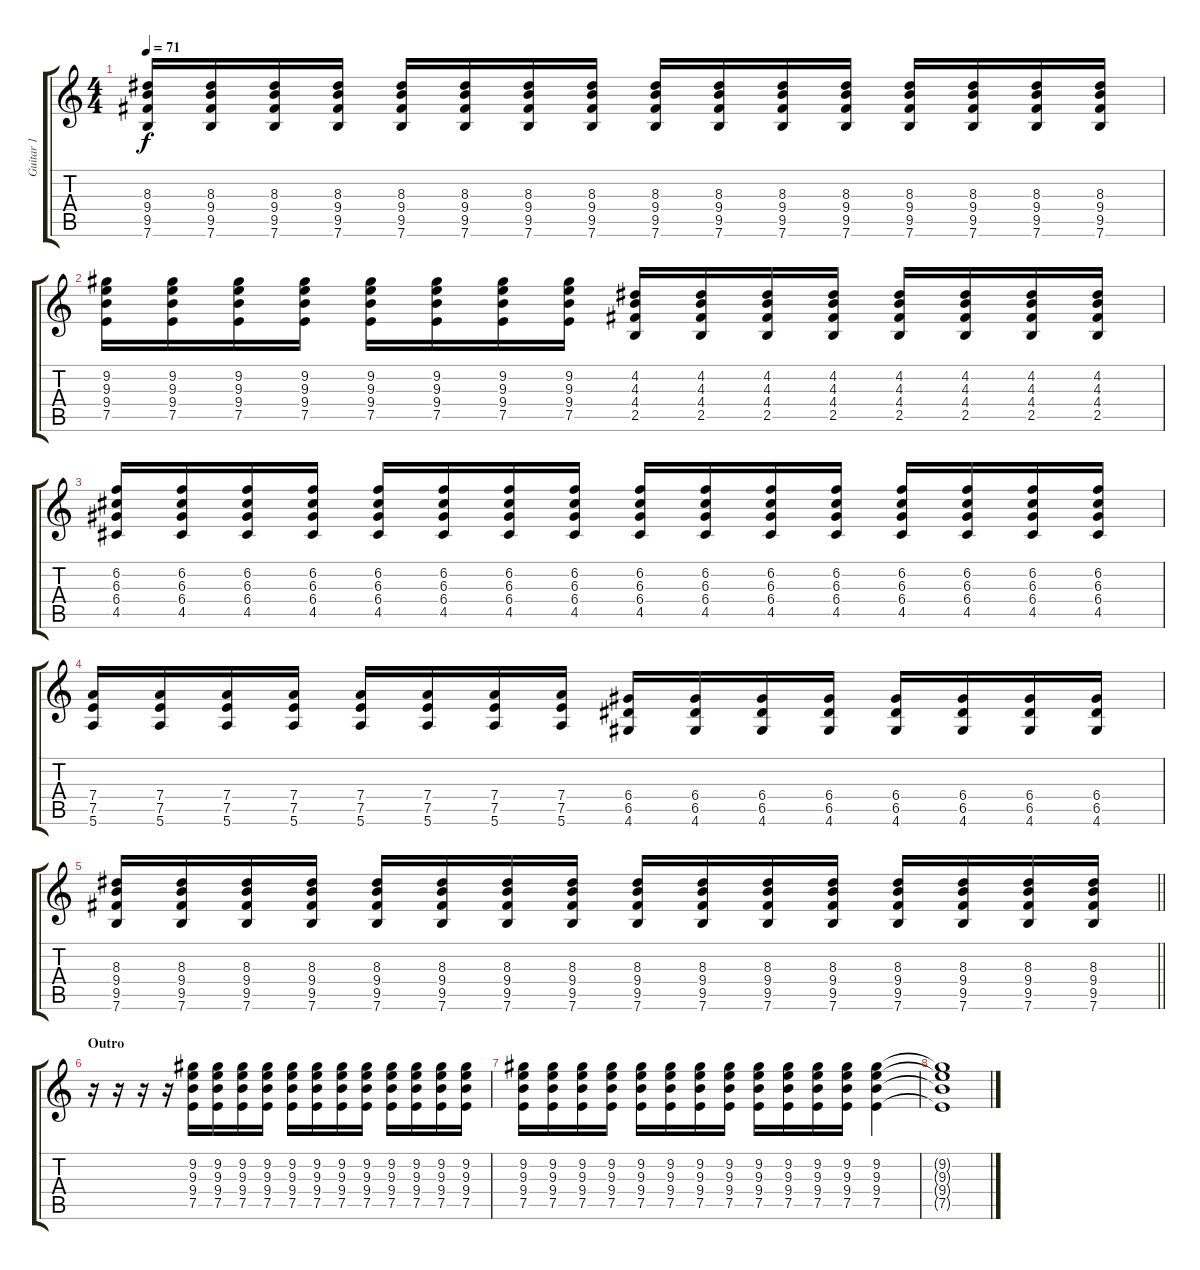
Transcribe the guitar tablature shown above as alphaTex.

\track ("Guitar 1" "Guitar 1") {instrument electricguitarclean}
\staff {score tabs}
\tuning (E4 B3 G3 D3 A2 E2) {hide}
\ts (4 4)
\tempo 71
\clef g2
\ks c
(8.3 9.4 9.5 7.6).16{dy f} (8.3 9.4 9.5 7.6).16 (8.3 9.4 9.5 7.6).16 (8.3 9.4 9.5 7.6).16 (8.3 9.4 9.5 7.6).16 (8.3 9.4 9.5 7.6).16 (8.3 9.4 9.5 7.6).16 (8.3 9.4 9.5 7.6).16 (8.3 9.4 9.5 7.6).16 (8.3 9.4 9.5 7.6).16 (8.3 9.4 9.5 7.6).16 (8.3 9.4 9.5 7.6).16 (8.3 9.4 9.5 7.6).16 (8.3 9.4 9.5 7.6).16 (8.3 9.4 9.5 7.6).16 (8.3 9.4 9.5 7.6).16 |
(9.2 9.3 9.4 7.5).16 (9.2 9.3 9.4 7.5).16 (9.2 9.3 9.4 7.5).16 (9.2 9.3 9.4 7.5).16 (9.2 9.3 9.4 7.5).16 (9.2 9.3 9.4 7.5).16 (9.2 9.3 9.4 7.5).16 (9.2 9.3 9.4 7.5).16 (4.2 4.3 4.4 2.5).16 (4.2 4.3 4.4 2.5).16 (4.2 4.3 4.4 2.5).16 (4.2 4.3 4.4 2.5).16 (4.2 4.3 4.4 2.5).16 (4.2 4.3 4.4 2.5).16 (4.2 4.3 4.4 2.5).16 (4.2 4.3 4.4 2.5).16 |
(6.2 6.3 6.4 4.5).16 (6.2 6.3 6.4 4.5).16 (6.2 6.3 6.4 4.5).16 (6.2 6.3 6.4 4.5).16 (6.2 6.3 6.4 4.5).16 (6.2 6.3 6.4 4.5).16 (6.2 6.3 6.4 4.5).16 (6.2 6.3 6.4 4.5).16 (6.2 6.3 6.4 4.5).16 (6.2 6.3 6.4 4.5).16 (6.2 6.3 6.4 4.5).16 (6.2 6.3 6.4 4.5).16 (6.2 6.3 6.4 4.5).16 (6.2 6.3 6.4 4.5).16 (6.2 6.3 6.4 4.5).16 (6.2 6.3 6.4 4.5).16 |
(7.4 7.5 5.6).16 (7.4 7.5 5.6).16 (7.4 7.5 5.6).16 (7.4 7.5 5.6).16 (7.4 7.5 5.6).16 (7.4 7.5 5.6).16 (7.4 7.5 5.6).16 (7.4 7.5 5.6).16 (6.4 6.5 4.6).16 (6.4 6.5 4.6).16 (6.4 6.5 4.6).16 (6.4 6.5 4.6).16 (6.4 6.5 4.6).16 (6.4 6.5 4.6).16 (6.4 6.5 4.6).16 (6.4 6.5 4.6).16 |
\barLineRight lightlight
(8.3 9.4 9.5 7.6).16 (8.3 9.4 9.5 7.6).16 (8.3 9.4 9.5 7.6).16 (8.3 9.4 9.5 7.6).16 (8.3 9.4 9.5 7.6).16 (8.3 9.4 9.5 7.6).16 (8.3 9.4 9.5 7.6).16 (8.3 9.4 9.5 7.6).16 (8.3 9.4 9.5 7.6).16 (8.3 9.4 9.5 7.6).16 (8.3 9.4 9.5 7.6).16 (8.3 9.4 9.5 7.6).16 (8.3 9.4 9.5 7.6).16 (8.3 9.4 9.5 7.6).16 (8.3 9.4 9.5 7.6).16 (8.3 9.4 9.5 7.6).16 |
\section ("" "Outro")
r.16 r.16 r.16 r.16 (9.2 9.3 9.4 7.5).16 (9.2 9.3 9.4 7.5).16 (9.2 9.3 9.4 7.5).16 (9.2 9.3 9.4 7.5).16 (9.2 9.3 9.4 7.5).16 (9.2 9.3 9.4 7.5).16 (9.2 9.3 9.4 7.5).16 (9.2 9.3 9.4 7.5).16 (9.2 9.3 9.4 7.5).16 (9.2 9.3 9.4 7.5).16 (9.2 9.3 9.4 7.5).16 (9.2 9.3 9.4 7.5).16 |
(9.2 9.3 9.4 7.5).16 (9.2 9.3 9.4 7.5).16 (9.2 9.3 9.4 7.5).16 (9.2 9.3 9.4 7.5).16 (9.2 9.3 9.4 7.5).16 (9.2 9.3 9.4 7.5).16 (9.2 9.3 9.4 7.5).16 (9.2 9.3 9.4 7.5).16 (9.2 9.3 9.4 7.5).16 (9.2 9.3 9.4 7.5).16 (9.2 9.3 9.4 7.5).16 (9.2 9.3 9.4 7.5).16 (9.2 9.3 9.4 7.5).4 |
(9.2{t} 9.3{t} 9.4{t} 7.5{t}).1
